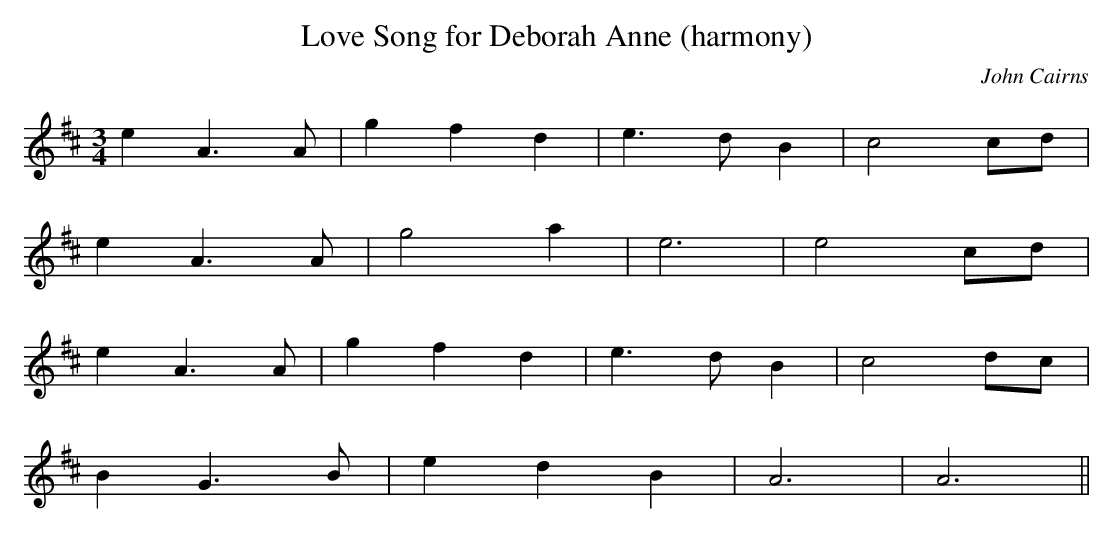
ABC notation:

X:1
T:Love Song for Deborah Anne (harmony)
M:3/4
L:1/8
C:John Cairns
K:Bm
e2 A3 A|g2 f2 d2|e3 d B2|c4 cd|
e2 A3 A|g4 a2|e6|e4 cd|
e2 A3 A|g2 f2 d2|e3 d B2|c4 dc|
B2 G3 B|e2 d2 B2|A6|A6||
